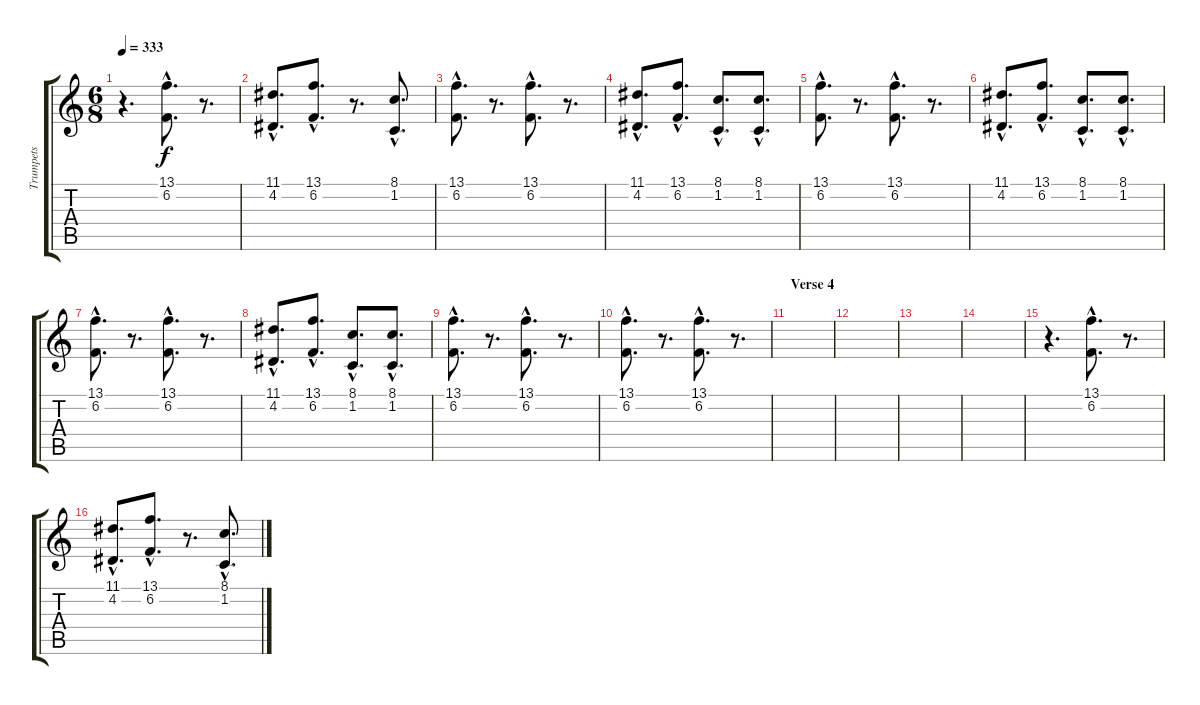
\track ("Trumpets" "Trumpets") {instrument trumpet}
\staff {score tabs}
\tuning (E4 B3 G3 D3 A2 E2) {hide}
\ts (6 8)
\tempo 333
\clef g2
\ks c
r.4{d dy f} (13.1{hac} 6.2{hac}).8{d} r.8{d} |
(11.1{hac} 4.2{hac}).8{d} (13.1{hac} 6.2{hac}).8{d} r.8{d} (8.1{hac} 1.2{hac}).8{d} |
(13.1{hac} 6.2{hac}).8{d} r.8{d} (13.1{hac} 6.2{hac}).8{d} r.8{d} |
(11.1{hac} 4.2{hac}).8{d} (13.1{hac} 6.2{hac}).8{d} (8.1{hac} 1.2{hac}).8{d} (8.1{hac} 1.2{hac}).8{d} |
(13.1{hac} 6.2{hac}).8{d} r.8{d} (13.1{hac} 6.2{hac}).8{d} r.8{d} |
(11.1{hac} 4.2{hac}).8{d} (13.1{hac} 6.2{hac}).8{d} (8.1{hac} 1.2{hac}).8{d} (8.1{hac} 1.2{hac}).8{d} |
(13.1{hac} 6.2{hac}).8{d} r.8{d} (13.1{hac} 6.2{hac}).8{d} r.8{d} |
(11.1{hac} 4.2{hac}).8{d} (13.1{hac} 6.2{hac}).8{d} (8.1{hac} 1.2{hac}).8{d} (8.1{hac} 1.2{hac}).8{d} |
(13.1{hac} 6.2{hac}).8{d} r.8{d} (13.1{hac} 6.2{hac}).8{d} r.8{d} |
(13.1{hac} 6.2{hac}).8{d} r.8{d} (13.1{hac} 6.2{hac}).8{d} r.8{d} |
\section ("" "Verse 4")
|
|
|
|
r.4{d} (13.1{hac} 6.2{hac}).8{d} r.8{d} |
(11.1{hac} 4.2{hac}).8{d} (13.1{hac} 6.2{hac}).8{d} r.8{d} (8.1{hac} 1.2{hac}).8{d}
